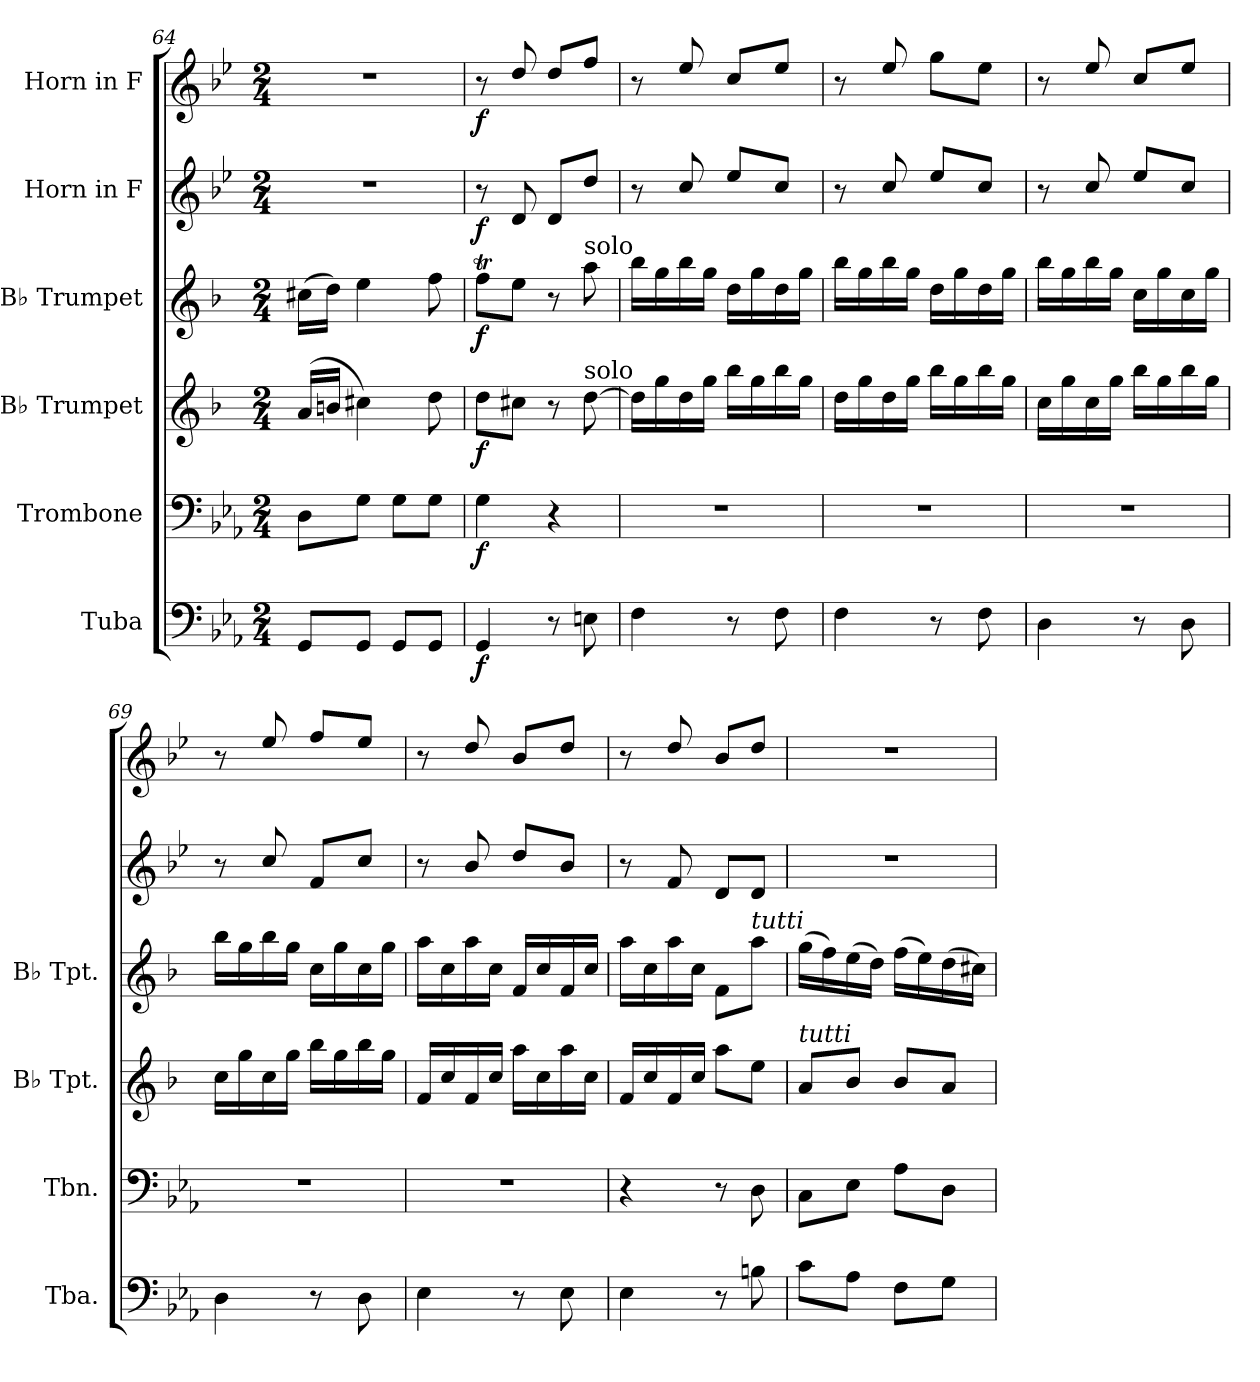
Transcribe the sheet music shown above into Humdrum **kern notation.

**kern	**dynam	**kern	**dynam	**kern	**dynam	**kern	**dynam	**kern	**dynam	**kern	**dynam
*part6	*part6	*part5	*part5	*part4	*part4	*part3	*part3	*part2	*part2	*part1	*part1
*staff6	*staff6	*staff5	*staff5	*staff4	*staff4	*staff3	*staff3	*staff2	*staff2	*staff1	*staff1
*I"Tuba	*	*I"Trombone	*	*I"B♭ Trumpet	*	*I"B♭ Trumpet	*	*I"Horn in F	*	*I"Horn in F	*
*I'Tba.	*	*I'Tbn.	*	*I'B♭ Tpt.	*	*I'B♭ Tpt.	*	*	*	*	*
*clefF4	*	*clefF4	*	*clefG2	*	*clefG2	*	*clefG2	*	*clefG2	*
*	*	*	*	*ITrd1c2	*	*ITrd1c2	*	*ITrd4c7	*	*ITrd4c7	*
*k[b-e-a-]	*	*k[b-e-a-]	*	*k[b-e-a-]	*	*k[b-e-a-]	*	*k[b-e-a-]	*	*k[b-e-a-]	*
*M2/4	*	*M2/4	*	*M2/4	*	*M2/4	*	*M2/4	*	*M2/4	*
=64	=64	=64	=64	=64	=64	=64	=64	=64	=64	=64	=64
8GG/L	.	8D\L	.	(>16g/LL	.	(>16bn\LL	.	2r	.	2r	.
.	.	.	.	16an/JJ	.	16cc\JJ)	.	.	.	.	.
8GG/J	.	8G\J	.	4bn\)	.	4dd\	.	.	.	.	.
8GG/L	.	8G\L	.	.	.	.	.	.	.	.	.
8GG/J	.	8G\J	.	8cc\	.	8ee-\	.	.	.	.	.
=65	=65	=65	=65	=65	=65	=65	=65	=65	=65	=65	=65
!	!LO:DY:b	!	!LO:DY:b	!	!LO:DY:b	!	!LO:DY:b	!	!LO:DY:b	!	!LO:DY:b
4GG/	f	4G\	f	8cc\L	f	8ee-T\L	f	8r	f	8r	f
.	.	.	.	8bn\J	.	8dd\J	.	8G/	.	8g/	.
8r	.	4r	.	8r	.	8r	.	8G/L	.	8g/L	.
!	!	!	!	!	!	!LO:TX:a:t=solo	!	!	!	!	!
!	!	!	!	!LO:TX:a:t=solo	!	!	!	!	!	!	!
8En\	.	.	.	[8cc\	.	8gg\	.	8g/J	.	8b-/J	.
=66	=66	=66	=66	=66	=66	=66	=66	=66	=66	=66	=66
4F\	.	2r	.	16cc\LL]	.	16aa-\LL	.	8r	.	8r	.
.	.	.	.	16ff\	.	16ff\	.	.	.	.	.
.	.	.	.	16cc\	.	16aa-\	.	8f/	.	8a-/	.
.	.	.	.	16ff\JJ	.	16ff\JJ	.	.	.	.	.
8r	.	.	.	16aa-\LL	.	16cc\LL	.	8a-/L	.	8f/L	.
.	.	.	.	16ff\	.	16ff\	.	.	.	.	.
8F\	.	.	.	16aa-\	.	16cc\	.	8f/J	.	8a-/J	.
.	.	.	.	16ff\JJ	.	16ff\JJ	.	.	.	.	.
!!LO:PB:g=z
=67	=67	=67	=67	=67	=67	=67	=67	=67	=67	=67	=67
4F\	.	2r	.	16cc\LL	.	16aa-\LL	.	8r	.	8r	.
.	.	.	.	16ff\	.	16ff\	.	.	.	.	.
.	.	.	.	16cc\	.	16aa-\	.	8f/	.	8a-/	.
.	.	.	.	16ff\JJ	.	16ff\JJ	.	.	.	.	.
8r	.	.	.	16aa-\LL	.	16cc\LL	.	8a-/L	.	8cc\L	.
.	.	.	.	16ff\	.	16ff\	.	.	.	.	.
8F\	.	.	.	16aa-\	.	16cc\	.	8f/J	.	8a-\J	.
.	.	.	.	16ff\JJ	.	16ff\JJ	.	.	.	.	.
=68	=68	=68	=68	=68	=68	=68	=68	=68	=68	=68	=68
4D\	.	2r	.	16b-\LL	.	16aa-\LL	.	8r	.	8r	.
.	.	.	.	16ff\	.	16ff\	.	.	.	.	.
.	.	.	.	16b-\	.	16aa-\	.	8f/	.	8a-/	.
.	.	.	.	16ff\JJ	.	16ff\JJ	.	.	.	.	.
8r	.	.	.	16aa-\LL	.	16b-\LL	.	8a-/L	.	8f/L	.
.	.	.	.	16ff\	.	16ff\	.	.	.	.	.
8D\	.	.	.	16aa-\	.	16b-\	.	8f/J	.	8a-/J	.
.	.	.	.	16ff\JJ	.	16ff\JJ	.	.	.	.	.
=69	=69	=69	=69	=69	=69	=69	=69	=69	=69	=69	=69
4D\	.	2r	.	16b-\LL	.	16aa-\LL	.	8r	.	8r	.
.	.	.	.	16ff\	.	16ff\	.	.	.	.	.
.	.	.	.	16b-\	.	16aa-\	.	8f/	.	8a-/	.
.	.	.	.	16ff\JJ	.	16ff\JJ	.	.	.	.	.
8r	.	.	.	16aa-\LL	.	16b-\LL	.	8B-/L	.	8b-/L	.
.	.	.	.	16ff\	.	16ff\	.	.	.	.	.
8D\	.	.	.	16aa-\	.	16b-\	.	8f/J	.	8a-/J	.
.	.	.	.	16ff\JJ	.	16ff\JJ	.	.	.	.	.
=70	=70	=70	=70	=70	=70	=70	=70	=70	=70	=70	=70
4E-\	.	2r	.	16e-/LL	.	16gg\LL	.	8r	.	8r	.
.	.	.	.	16b-/	.	16b-\	.	.	.	.	.
.	.	.	.	16e-/	.	16gg\	.	8e-/	.	8g/	.
.	.	.	.	16b-/JJ	.	16b-\JJ	.	.	.	.	.
8r	.	.	.	16gg\LL	.	16e-/LL	.	8g/L	.	8e-/L	.
.	.	.	.	16b-\	.	16b-/	.	.	.	.	.
8E-\	.	.	.	16gg\	.	16e-/	.	8e-/J	.	8g/J	.
.	.	.	.	16b-\JJ	.	16b-/JJ	.	.	.	.	.
=71	=71	=71	=71	=71	=71	=71	=71	=71	=71	=71	=71
4E-\	.	4r	.	16e-/LL	.	16gg\LL	.	8r	.	8r	.
.	.	.	.	16b-/	.	16b-\	.	.	.	.	.
.	.	.	.	16e-/	.	16gg\	.	8B-/	.	8g/	.
.	.	.	.	16b-/JJ	.	16b-\JJ	.	.	.	.	.
8r	.	8r	.	8gg\L	.	8e-\L	.	8G/L	.	8e-/L	.
!	!	!	!	!	!	!LO:TX:a:i:t=tutti	!	!	!	!	!
8Bn\	.	8D\	.	8dd\J	.	8gg\J	.	8G/J	.	8g/J	.
=72	=72	=72	=72	=72	=72	=72	=72	=72	=72	=72	=72
!	!	!	!	!LO:TX:a:i:t=tutti	!	!	!	!	!	!	!
8c\L	.	8C\L	.	8g/L	.	(>16ff\LL	.	2r	.	2r	.
.	.	.	.	.	.	16ee-\)	.	.	.	.	.
8A-\J	.	8E-\J	.	8a-/J	.	(>16dd\	.	.	.	.	.
.	.	.	.	.	.	16cc\JJ)	.	.	.	.	.
8F\L	.	8A-\L	.	8a-/L	.	(>16ee-\LL	.	.	.	.	.
.	.	.	.	.	.	16dd\)	.	.	.	.	.
8G\J	.	8D\J	.	8g/J	.	(>16cc\	.	.	.	.	.
.	.	.	.	.	.	16bn\JJ)	.	.	.	.	.
=	=	=	=	=	=	=	=	=	=	=	=
*-	*-	*-	*-	*-	*-	*-	*-	*-	*-	*-	*-
